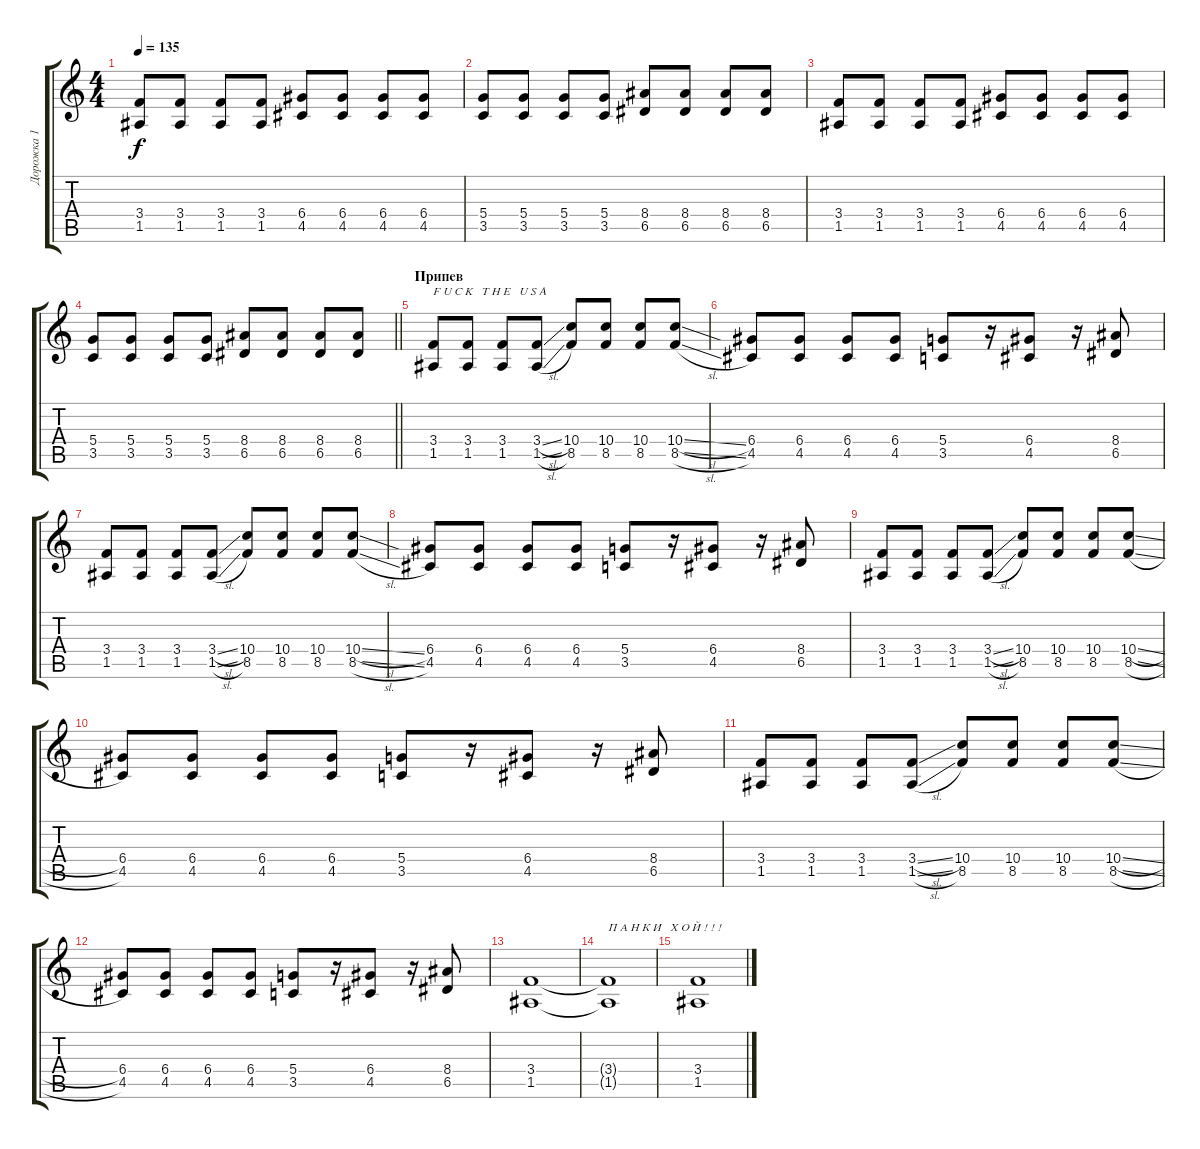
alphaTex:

\track ("Дорожка 1" "Дорожка 1") {instrument distortionguitar}
\staff {score tabs}
\tuning (E4 B3 G3 D3 A2 E2) {hide}
\ts (4 4)
\tempo 135
\clef g2
\ks c
(3.4 1.5).8{dy f} (3.4 1.5).8 (3.4 1.5).8 (3.4 1.5).8 (6.4 4.5).8 (6.4 4.5).8 (6.4 4.5).8 (6.4 4.5).8 |
(5.4 3.5).8 (5.4 3.5).8 (5.4 3.5).8 (5.4 3.5).8 (8.4 6.5).8 (8.4 6.5).8 (8.4 6.5).8 (8.4 6.5).8 |
(3.4 1.5).8 (3.4 1.5).8 (3.4 1.5).8 (3.4 1.5).8 (6.4 4.5).8 (6.4 4.5).8 (6.4 4.5).8 (6.4 4.5).8 |
\barLineRight lightlight
(5.4 3.5).8 (5.4 3.5).8 (5.4 3.5).8 (5.4 3.5).8 (8.4 6.5).8 (8.4 6.5).8 (8.4 6.5).8 (8.4 6.5).8 |
\section ("" "Припев")
(3.4 1.5).8{txt "F U C K   T H E   U S A"} (3.4 1.5).8 (3.4 1.5).8 (3.4{sl} 1.5{sl}).8 (10.4 8.5).8 (10.4 8.5).8 (10.4 8.5).8 (10.4{sl} 8.5{sl}).8 |
(6.4 4.5).8 (6.4 4.5).8 (6.4 4.5).8 (6.4 4.5).8 (5.4 3.5).8 r.16 (6.4 4.5).8 r.16 (8.4 6.5).8 |
(3.4 1.5).8 (3.4 1.5).8 (3.4 1.5).8 (3.4{sl} 1.5{sl}).8 (10.4 8.5).8 (10.4 8.5).8 (10.4 8.5).8 (10.4{sl} 8.5{sl}).8 |
(6.4 4.5).8 (6.4 4.5).8 (6.4 4.5).8 (6.4 4.5).8 (5.4 3.5).8 r.16 (6.4 4.5).8 r.16 (8.4 6.5).8 |
(3.4 1.5).8 (3.4 1.5).8 (3.4 1.5).8 (3.4{sl} 1.5{sl}).8 (10.4 8.5).8 (10.4 8.5).8 (10.4 8.5).8 (10.4{sl} 8.5{sl}).8 |
(6.4 4.5).8 (6.4 4.5).8 (6.4 4.5).8 (6.4 4.5).8 (5.4 3.5).8 r.16 (6.4 4.5).8 r.16 (8.4 6.5).8 |
(3.4 1.5).8 (3.4 1.5).8 (3.4 1.5).8 (3.4{sl} 1.5{sl}).8 (10.4 8.5).8 (10.4 8.5).8 (10.4 8.5).8 (10.4{sl} 8.5{sl}).8 |
(6.4 4.5).8 (6.4 4.5).8 (6.4 4.5).8 (6.4 4.5).8 (5.4 3.5).8 r.16 (6.4 4.5).8 r.16 (8.4 6.5).8 |
(3.4 1.5).1 |
(3.4{t} 1.5{t}).1{txt "П А Н К И   Х О Й ! ! !"} |
(3.4 1.5).1
